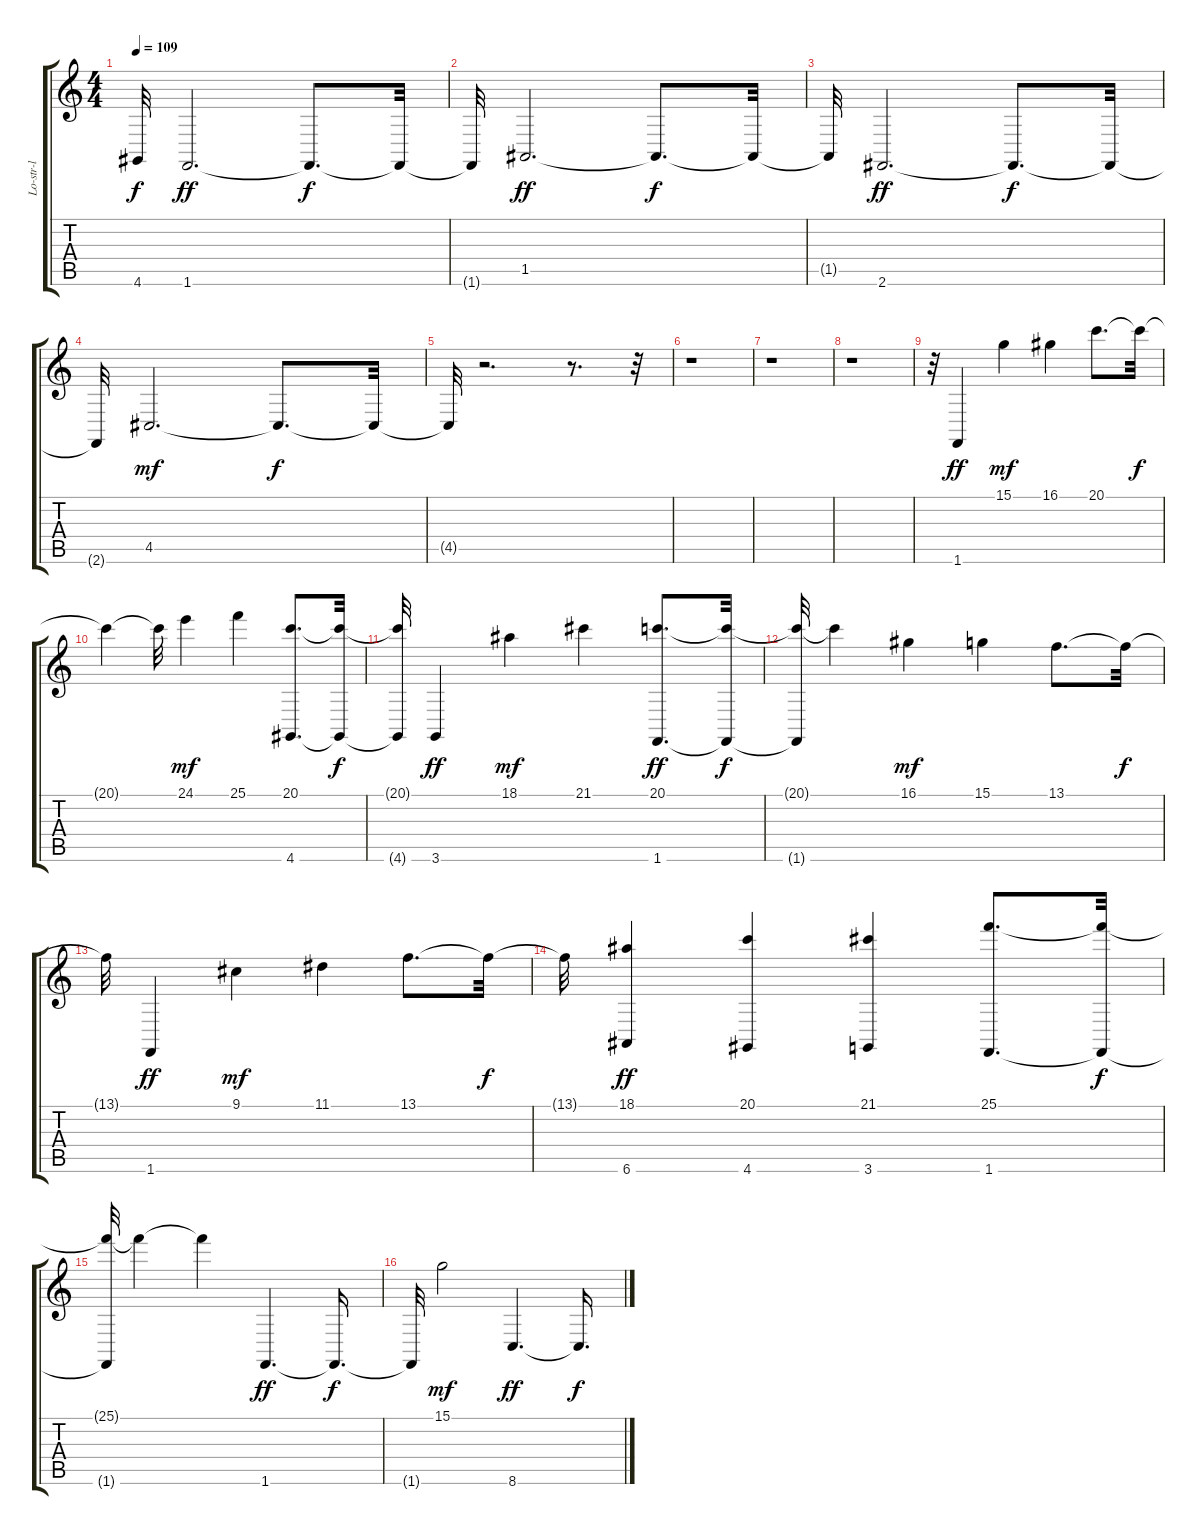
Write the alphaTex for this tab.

\track ("Lo-str-l" "Lo-str-l") {instrument stringensemble1}
\staff {score tabs}
\tuning (E4 B3 G3 D3 A2 E2) {hide}
\ts (4 4)
\tempo 109
\clef g2
\ks c
4.6{t}.32{dy f} 1.6.2{d dy ff} 1.6{t}.8{d dy f} 1.6{t}.32 |
1.6{t}.32 1.5.2{d dy ff} 1.5{t}.8{d dy f} 1.5{t}.32 |
1.5{t}.32 2.6.2{d dy ff} 2.6{t}.8{d dy f} 2.6{t}.32 |
2.6{t}.32 4.5.2{d dy mf} 4.5{t}.8{d dy f} 4.5{t}.32 |
4.5{t}.32 r.2{d} r.8{d} r.32 |
r.1 |
r.1 |
r.1 |
r.32 1.6.4{dy ff} 15.1.4{dy mf} 16.1.4 20.1.8{d} 20.1{t}.32{dy f} |
20.1{t}.4 20.1{t}.32 24.1.4{dy mf} 25.1.4 (20.1 4.6).8{d} (20.1{t} 4.6{t}).32{dy f} |
(20.1{t} 4.6{t}).32 3.6.4{dy ff} 18.1.4{dy mf} 21.1.4 (20.1 1.6).8{d dy ff} (20.1{t} 1.6{t}).32{dy f} |
(20.1{t} 1.6{t}).32 20.1{t}.4 16.1.4{dy mf} 15.1.4 13.1.8{d} 13.1{t}.32{dy f} |
13.1{t}.32 1.6.4{dy ff} 9.1.4{dy mf} 11.1.4 13.1.8{d} 13.1{t}.32{dy f} |
13.1{t}.32 (18.1 6.6).4{dy ff} (20.1 4.6).4 (21.1 3.6).4 (25.1 1.6).8{d} (25.1{t} 1.6{t}).32{dy f} |
(25.1{t} 1.6{t}).32 25.1{t}.4 25.1{t}.4 1.6.4{d dy ff} 1.6{t}.16{d dy f} |
1.6{t}.32 15.1.2{dy mf} 8.6.4{d dy ff} 8.6{t}.16{d dy f}
